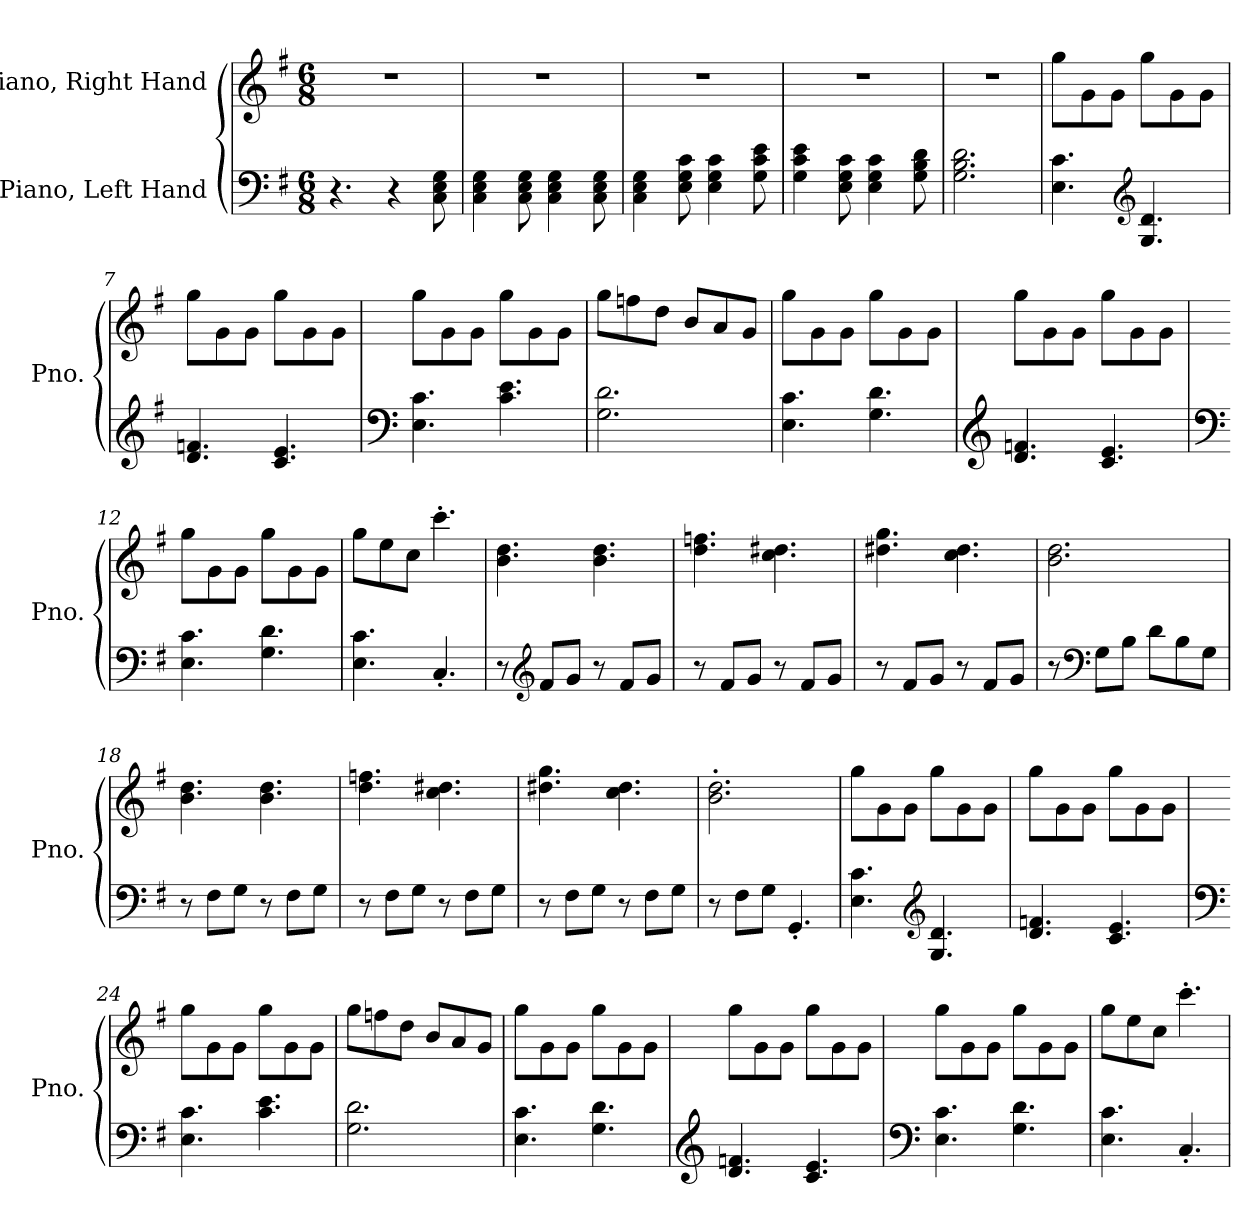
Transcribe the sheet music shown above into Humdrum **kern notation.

**kern	**kern
*part2	*part1
*staff2	*staff1
*I"Piano, Left Hand	*I"Piano, Right Hand
*I'Pno.	*I'Pno.
*clefF4	*clefG2
*k[f#]	*k[f#]
*M6/8	*M6/8
*MM100	*MM100
=1	=1
4.r	2.r
4r	.
8C\ 8E\ 8G\	.
=2	=2
4C\ 4E\ 4G\	2.r
8C\ 8E\ 8G\	.
4C\ 4E\ 4G\	.
8C\ 8E\ 8G\	.
=3	=3
4C\ 4E\ 4G\	2.r
8E\ 8G\ 8c\	.
4E\ 4G\ 4c\	.
8G\ 8c\ 8e\	.
=4	=4
4G\ 4c\ 4e\	2.r
8E\ 8G\ 8c\	.
4E\ 4G\ 4c\	.
8G\ 8B\ 8d\	.
=5	=5
2.G\ 2.B\ 2.d\	2.r
=6	=6
4.E\ 4.c\	8gg\L
.	8g\
.	8g\J
*clefG2	*
4.G/ 4.d/	8gg\L
.	8g\
.	8g\J
!!LO:LB:g=z
=7	=7
4.d/ 4.fn/	8gg\L
.	8g\
.	8g\J
4.c/ 4.e/	8gg\L
.	8g\
.	8g\J
=8	=8
*clefF4	*
4.E\ 4.c\	8gg\L
.	8g\
.	8g\J
4.c\ 4.e\	8gg\L
.	8g\
.	8g\J
=9	=9
2.G\ 2.d\	8gg\L
.	8ffn\
.	8dd\J
.	8b/L
.	8a/
.	8g/J
=10	=10
4.E\ 4.c\	8gg\L
.	8g\
.	8g\J
4.G\ 4.d\	8gg\L
.	8g\
.	8g\J
=11	=11
*clefG2	*
4.d/ 4.fn/	8gg\L
.	8g\
.	8g\J
4.c/ 4.e/	8gg\L
.	8g\
.	8g\J
!!LO:LB:g=z
=12	=12
*clefF4	*
4.E\ 4.c\	8gg\L
.	8g\
.	8g\J
4.G\ 4.d\	8gg\L
.	8g\
.	8g\J
=13	=13
4.E\ 4.c\	8gg\L
.	8ee\
.	8cc\J
4.C'/	4.ccc'\
=14	=14
8r	4.b\ 4.dd\
*clefG2	*
8f#/L	.
8g/J	.
8r	4.b\ 4.dd\
8f#/L	.
8g/J	.
=15	=15
8r	4.dd\ 4.ffn\
8f#/L	.
8g/J	.
8r	4.cc\ 4.dd#X\
8f#/L	.
8g/J	.
=16	=16
8r	4.dd#X\ 4.gg\
8f#/L	.
8g/J	.
8r	4.cc\ 4.dd#\
8f#/L	.
8g/J	.
=17	=17
8r	2.b\ 2.dd\
*clefF4	*
8G\L	.
8B\J	.
8d\L	.
8B\	.
8G\J	.
!!LO:LB:g=z
=18	=18
8r	4.b\ 4.dd\
8F#\L	.
8G\J	.
8r	4.b\ 4.dd\
8F#\L	.
8G\J	.
=19	=19
8r	4.dd\ 4.ffn\
8F#\L	.
8G\J	.
8r	4.cc\ 4.dd#X\
8F#\L	.
8G\J	.
=20	=20
8r	4.dd#X\ 4.gg\
8F#\L	.
8G\J	.
8r	4.cc\ 4.dd#\
8F#\L	.
8G\J	.
=21	=21
8r	2.b\' 2.dd\'
8F#\L	.
8G\J	.
4.GG'/	.
=22	=22
4.E\ 4.c\	8gg\L
.	8g\
.	8g\J
*clefG2	*
4.G/ 4.d/	8gg\L
.	8g\
.	8g\J
=23	=23
4.d/ 4.fn/	8gg\L
.	8g\
.	8g\J
4.c/ 4.e/	8gg\L
.	8g\
.	8g\J
!!LO:LB:g=z
=24	=24
*clefF4	*
4.E\ 4.c\	8gg\L
.	8g\
.	8g\J
4.c\ 4.e\	8gg\L
.	8g\
.	8g\J
=25	=25
2.G\ 2.d\	8gg\L
.	8ffn\
.	8dd\J
.	8b/L
.	8a/
.	8g/J
=26	=26
4.E\ 4.c\	8gg\L
.	8g\
.	8g\J
4.G\ 4.d\	8gg\L
.	8g\
.	8g\J
=27	=27
*clefG2	*
4.d/ 4.fn/	8gg\L
.	8g\
.	8g\J
4.c/ 4.e/	8gg\L
.	8g\
.	8g\J
=28	=28
*clefF4	*
4.E\ 4.c\	8gg\L
.	8g\
.	8g\J
4.G\ 4.d\	8gg\L
.	8g\
.	8g\J
=29	=29
4.E\ 4.c\	8gg\L
.	8ee\
.	8cc\J
4.C'/	4.ccc'\
=	=
*-	*-
